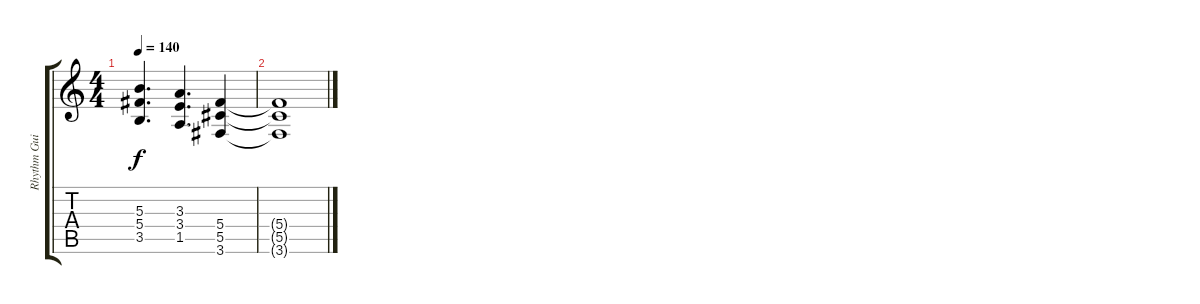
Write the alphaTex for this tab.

\track ("Rhythm Guitar: Izzy" "Rhythm Gui") {instrument overdrivenguitar}
\staff {score tabs}
\tuning (Eb4 Bb3 Gb3 Db3 Ab2 Eb2) {hide}
\ts (4 4)
\tempo 140
\clef g2
\ks c
(5.3 5.4 3.5).4{d dy f} (3.3 3.4 1.5).4{d} (5.4 5.5 3.6).4 |
(5.4{t} 5.5{t} 3.6{t}).1
